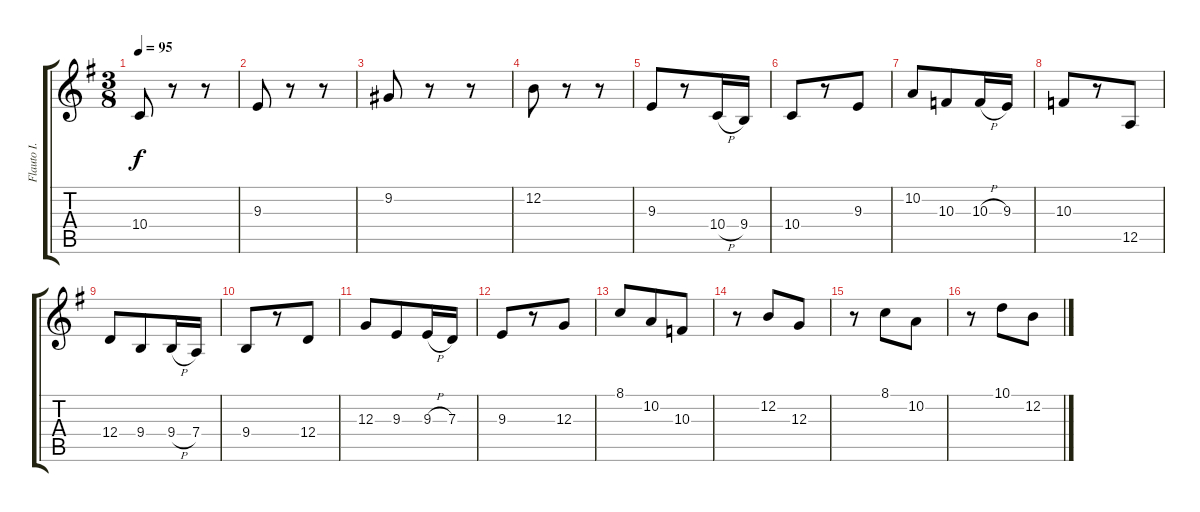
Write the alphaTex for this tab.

\track ("Flauto I. (Flùte à bee)" "Flauto I. ") {instrument recorder}
\staff {score tabs}
\tuning (E4 B3 G3 D3 A2 E2) {hide}
\ts (3 8)
\tempo 95
\clef g2
\ks g
10.4.8{dy f} r.8 r.8 |
9.3.8 r.8 r.8 |
9.2.8 r.8 r.8 |
12.2.8 r.8 r.8 |
9.3.8 r.8 10.4{h}.16 9.4.16 |
10.4.8 r.8 9.3.8 |
10.2.8{beam merge} 10.3.8 10.3{h}.16 9.3.16 |
10.3.8 r.8 12.5.8 |
12.4.8{beam merge} 9.4.8 9.4{h}.16 7.4.16 |
9.4.8 r.8 12.4.8 |
12.3.8{beam merge} 9.3.8 9.3{h}.16 7.3.16 |
9.3.8 r.8 12.3.8 |
8.1.8 10.2.8 10.3.8 |
r.8 12.2.8{beam merge} 12.3.8 |
r.8 8.1.8{beam merge} 10.2.8 |
r.8 10.1.8{beam merge} 12.2.8
